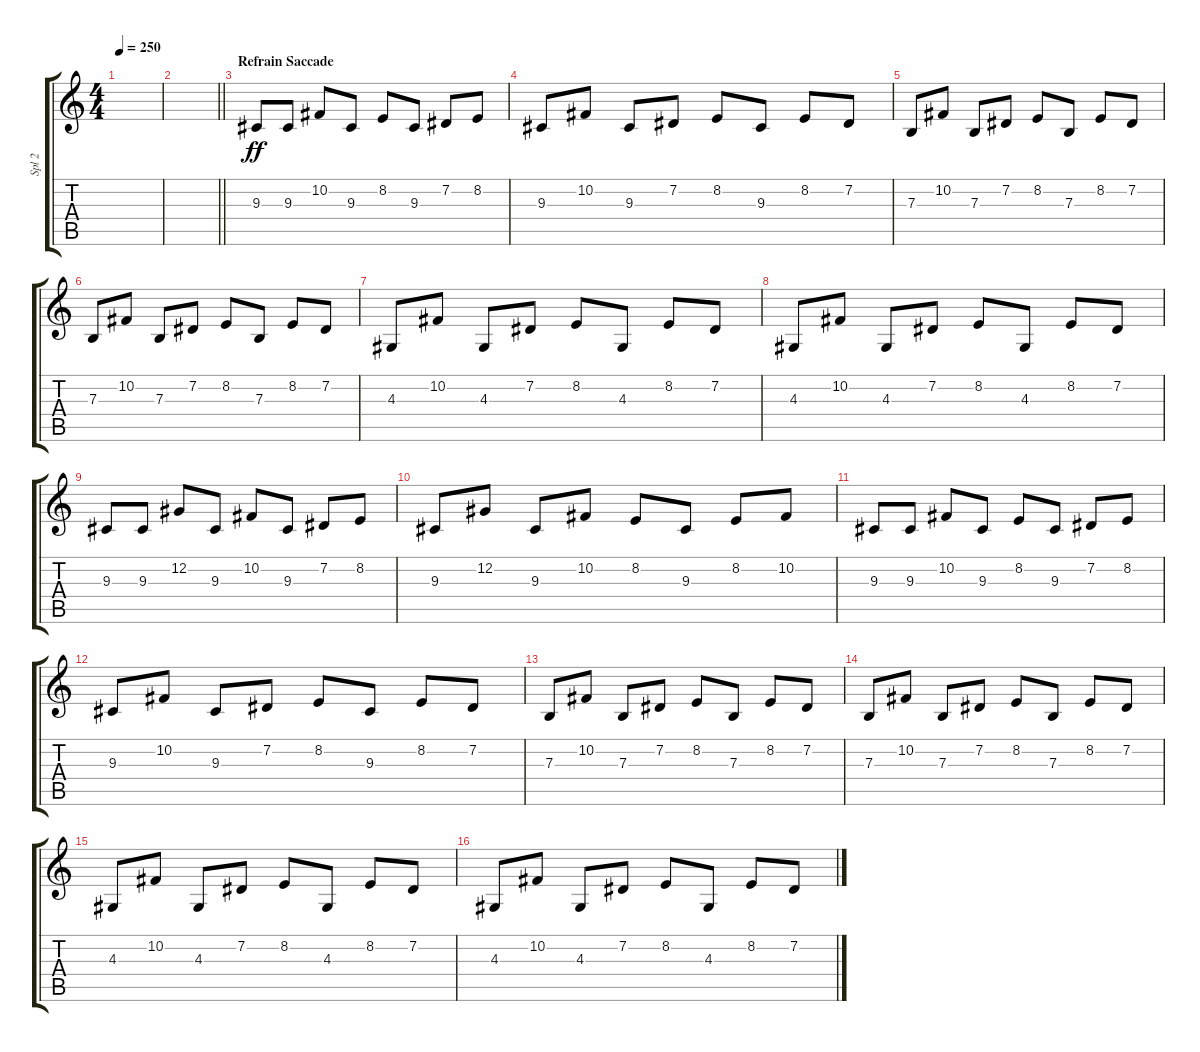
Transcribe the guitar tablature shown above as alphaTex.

\track ("Spl 2" "Spl 2") {instrument lead2sawtooth}
\staff {score tabs}
\tuning (Db4 Ab3 E3 B2 Gb2 Db2) {hide}
\ts (4 4)
\tempo 250
\clef g2
\ks c
|
\barLineRight lightlight
|
\section ("" "Refrain Saccade")
9.3.8{dy ff} 9.3.8 10.2.8 9.3.8 8.2.8 9.3.8 7.2.8 8.2.8 |
9.3.8 10.2.8 9.3.8 7.2.8 8.2.8 9.3.8 8.2.8 7.2.8 |
7.3.8 10.2.8 7.3.8 7.2.8 8.2.8 7.3.8 8.2.8 7.2.8 |
7.3.8 10.2.8 7.3.8 7.2.8 8.2.8 7.3.8 8.2.8 7.2.8 |
4.3.8 10.2.8 4.3.8 7.2.8 8.2.8 4.3.8 8.2.8 7.2.8 |
4.3.8 10.2.8 4.3.8 7.2.8 8.2.8 4.3.8 8.2.8 7.2.8 |
9.3.8 9.3.8 12.2.8 9.3.8 10.2.8 9.3.8 7.2.8 8.2.8 |
9.3.8 12.2.8 9.3.8 10.2.8 8.2.8 9.3.8 8.2.8 10.2.8 |
9.3.8 9.3.8 10.2.8 9.3.8 8.2.8 9.3.8 7.2.8 8.2.8 |
9.3.8 10.2.8 9.3.8 7.2.8 8.2.8 9.3.8 8.2.8 7.2.8 |
7.3.8 10.2.8 7.3.8 7.2.8 8.2.8 7.3.8 8.2.8 7.2.8 |
7.3.8 10.2.8 7.3.8 7.2.8 8.2.8 7.3.8 8.2.8 7.2.8 |
4.3.8 10.2.8 4.3.8 7.2.8 8.2.8 4.3.8 8.2.8 7.2.8 |
4.3.8 10.2.8 4.3.8 7.2.8 8.2.8 4.3.8 8.2.8 7.2.8
